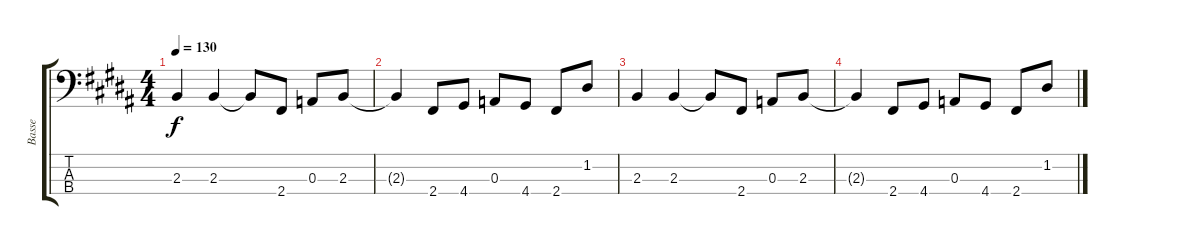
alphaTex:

\track ("Basse" "Basse") {instrument electricbasspick}
\staff {score tabs}
\tuning (G2 D2 A1 E1) {hide}
\ts (4 4)
\tempo 130
\clef f4
\ks b
2.3.4{dy f} 2.3.4 2.3{t}.8 2.4.8 0.3.8 2.3.8 |
2.3{t}.4 2.4.8 4.4.8 0.3.8 4.4.8 2.4.8 1.2.8 |
2.3.4 2.3.4 2.3{t}.8 2.4.8 0.3.8 2.3.8 |
2.3{t}.4 2.4.8 4.4.8 0.3.8 4.4.8 2.4.8 1.2.8
